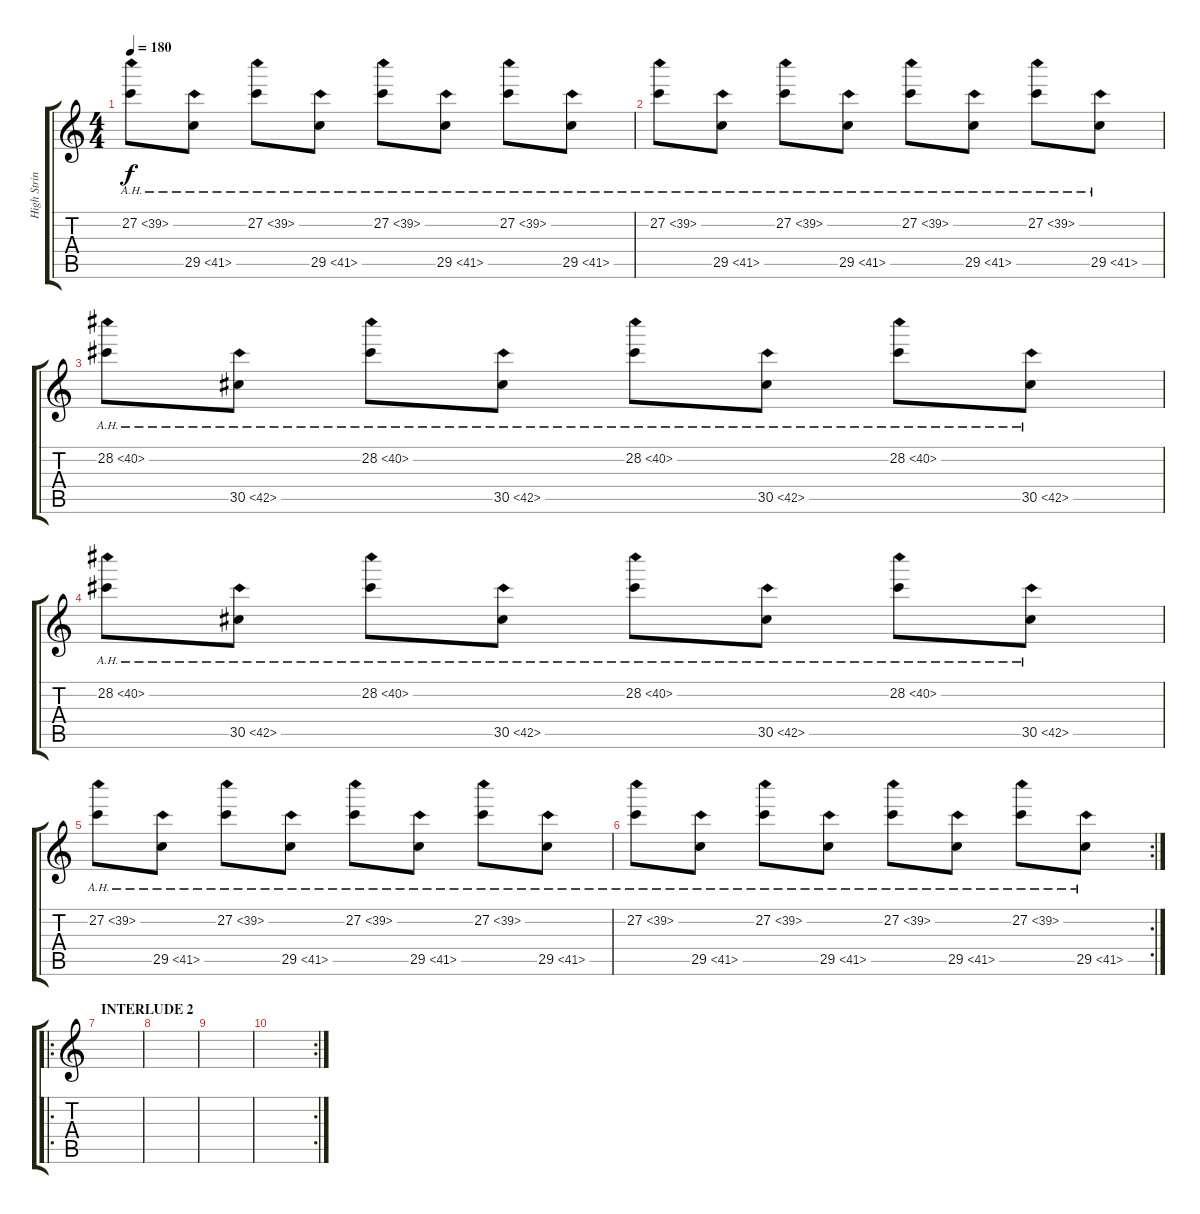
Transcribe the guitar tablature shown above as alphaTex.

\track ("High Strings" "High Strin") {instrument stringensemble1}
\staff {score tabs}
\tuning (D4 A3 F3 C3 G2 C2) {hide}
\ts (4 4)
\tempo 180
\clef g2
\ks c
27.2{ah 12}.8{dy f} 29.5{ah 12}.8 27.2{ah 12}.8 29.5{ah 12}.8 27.2{ah 12}.8 29.5{ah 12}.8 27.2{ah 12}.8 29.5{ah 12}.8 |
27.2{ah 12}.8 29.5{ah 12}.8 27.2{ah 12}.8 29.5{ah 12}.8 27.2{ah 12}.8 29.5{ah 12}.8 27.2{ah 12}.8 29.5{ah 12}.8 |
28.2{ah 12}.8 30.5{ah 12}.8 28.2{ah 12}.8 30.5{ah 12}.8 28.2{ah 12}.8 30.5{ah 12}.8 28.2{ah 12}.8 30.5{ah 12}.8 |
28.2{ah 12}.8 30.5{ah 12}.8 28.2{ah 12}.8 30.5{ah 12}.8 28.2{ah 12}.8 30.5{ah 12}.8 28.2{ah 12}.8 30.5{ah 12}.8 |
27.2{ah 12}.8 29.5{ah 12}.8 27.2{ah 12}.8 29.5{ah 12}.8 27.2{ah 12}.8 29.5{ah 12}.8 27.2{ah 12}.8 29.5{ah 12}.8 |
\rc 2
27.2{ah 12}.8 29.5{ah 12}.8 27.2{ah 12}.8 29.5{ah 12}.8 27.2{ah 12}.8 29.5{ah 12}.8 27.2{ah 12}.8 29.5{ah 12}.8 |
\ro
\section ("" "INTERLUDE 2")
|
|
|
\rc 2
